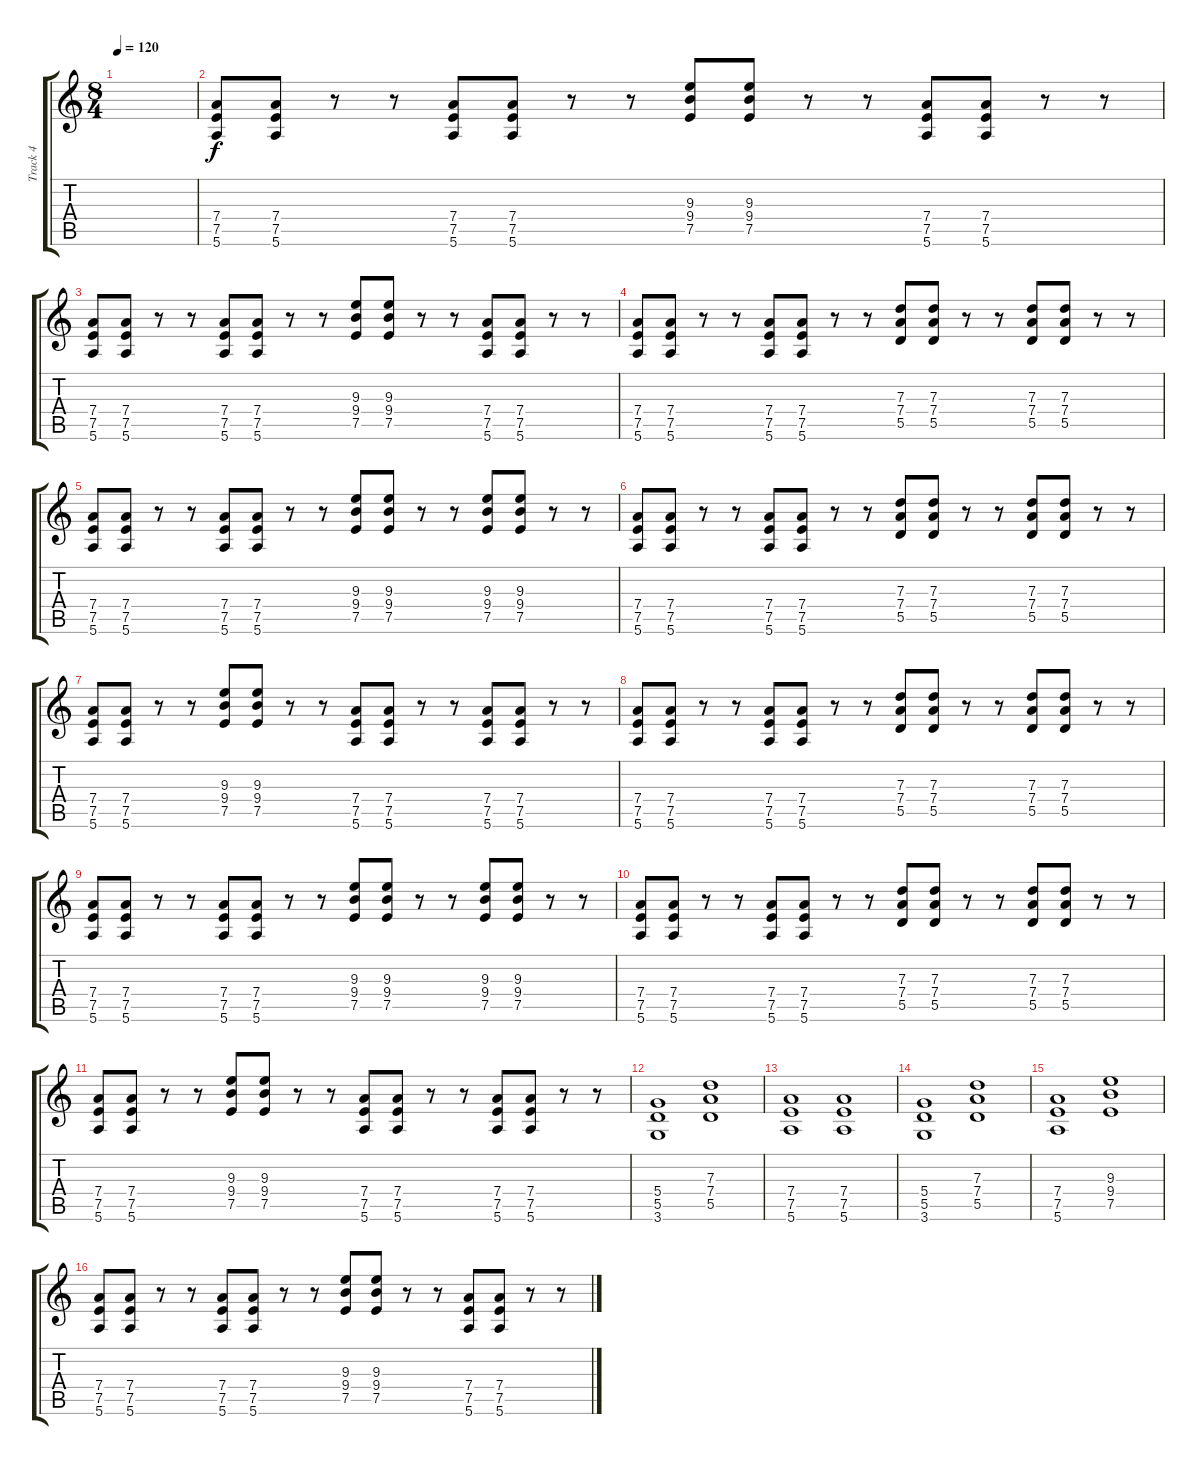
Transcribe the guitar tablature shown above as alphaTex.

\track ("Track 4" "Track 4") {instrument distortionguitar}
\staff {score tabs}
\tuning (E4 B3 G3 D3 A2 E2) {hide}
\ts (8 4)
\tempo 120
\clef g2
\ks c
|
(7.4 7.5 5.6).8 (7.4 7.5 5.6).8 r.8 r.8 (7.4 7.5 5.6).8 (7.4 7.5 5.6).8 r.8 r.8 (9.3 9.4 7.5).8 (9.3 9.4 7.5).8 r.8 r.8 (7.4 7.5 5.6).8 (7.4 7.5 5.6).8 r.8 r.8 |
(7.4 7.5 5.6).8 (7.4 7.5 5.6).8 r.8 r.8 (7.4 7.5 5.6).8 (7.4 7.5 5.6).8 r.8 r.8 (9.3 9.4 7.5).8 (9.3 9.4 7.5).8 r.8 r.8 (7.4 7.5 5.6).8 (7.4 7.5 5.6).8 r.8 r.8 |
(7.4 7.5 5.6).8 (7.4 7.5 5.6).8 r.8 r.8 (7.4 7.5 5.6).8 (7.4 7.5 5.6).8 r.8 r.8 (7.3 7.4 5.5).8 (7.3 7.4 5.5).8 r.8 r.8 (7.3 7.4 5.5).8 (7.3 7.4 5.5).8 r.8 r.8 |
(7.4 7.5 5.6).8 (7.4 7.5 5.6).8 r.8 r.8 (7.4 7.5 5.6).8 (7.4 7.5 5.6).8 r.8 r.8 (9.3 9.4 7.5).8 (9.3 9.4 7.5).8 r.8 r.8 (9.3 9.4 7.5).8 (9.3 9.4 7.5).8 r.8 r.8 |
(7.4 7.5 5.6).8 (7.4 7.5 5.6).8 r.8 r.8 (7.4 7.5 5.6).8 (7.4 7.5 5.6).8 r.8 r.8 (7.3 7.4 5.5).8 (7.3 7.4 5.5).8 r.8 r.8 (7.3 7.4 5.5).8 (7.3 7.4 5.5).8 r.8 r.8 |
(7.4 7.5 5.6).8 (7.4 7.5 5.6).8 r.8 r.8 (9.3 9.4 7.5).8 (9.3 9.4 7.5).8 r.8 r.8 (7.4 7.5 5.6).8 (7.4 7.5 5.6).8 r.8 r.8 (7.4 7.5 5.6).8 (7.4 7.5 5.6).8 r.8 r.8 |
(7.4 7.5 5.6).8 (7.4 7.5 5.6).8 r.8 r.8 (7.4 7.5 5.6).8 (7.4 7.5 5.6).8 r.8 r.8 (7.3 7.4 5.5).8 (7.3 7.4 5.5).8 r.8 r.8 (7.3 7.4 5.5).8 (7.3 7.4 5.5).8 r.8 r.8 |
(7.4 7.5 5.6).8 (7.4 7.5 5.6).8 r.8 r.8 (7.4 7.5 5.6).8 (7.4 7.5 5.6).8 r.8 r.8 (9.3 9.4 7.5).8 (9.3 9.4 7.5).8 r.8 r.8 (9.3 9.4 7.5).8 (9.3 9.4 7.5).8 r.8 r.8 |
(7.4 7.5 5.6).8 (7.4 7.5 5.6).8 r.8 r.8 (7.4 7.5 5.6).8 (7.4 7.5 5.6).8 r.8 r.8 (7.3 7.4 5.5).8 (7.3 7.4 5.5).8 r.8 r.8 (7.3 7.4 5.5).8 (7.3 7.4 5.5).8 r.8 r.8 |
(7.4 7.5 5.6).8 (7.4 7.5 5.6).8 r.8 r.8 (9.3 9.4 7.5).8 (9.3 9.4 7.5).8 r.8 r.8 (7.4 7.5 5.6).8 (7.4 7.5 5.6).8 r.8 r.8 (7.4 7.5 5.6).8 (7.4 7.5 5.6).8 r.8 r.8 |
(5.4 5.5 3.6).1 (7.3 7.4 5.5).1 |
(7.4 7.5 5.6).1 (7.4 7.5 5.6).1 |
(5.4 5.5 3.6).1 (7.3 7.4 5.5).1 |
(7.4 7.5 5.6).1 (9.3 9.4 7.5).1 |
(7.4 7.5 5.6).8 (7.4 7.5 5.6).8 r.8 r.8 (7.4 7.5 5.6).8 (7.4 7.5 5.6).8 r.8 r.8 (9.3 9.4 7.5).8 (9.3 9.4 7.5).8 r.8 r.8 (7.4 7.5 5.6).8 (7.4 7.5 5.6).8 r.8 r.8
